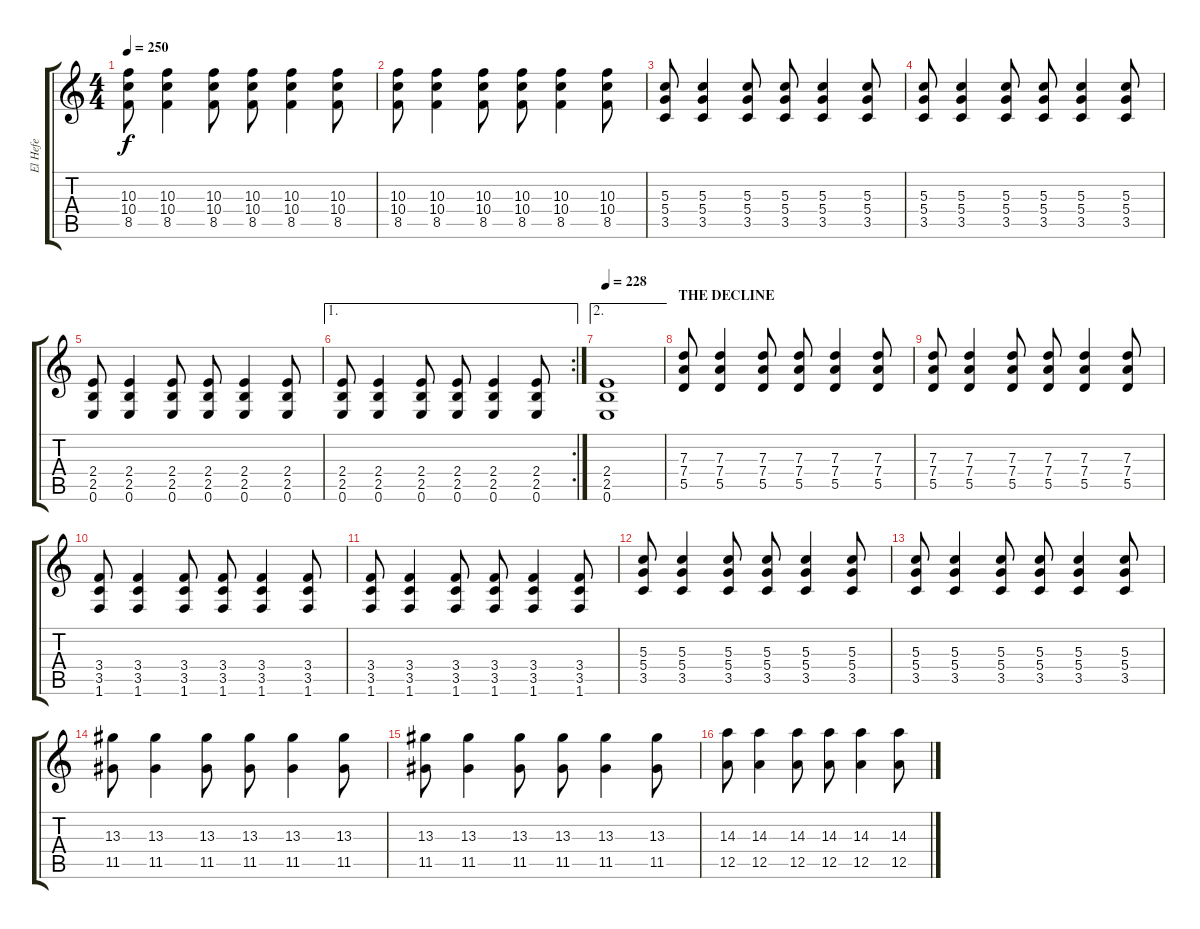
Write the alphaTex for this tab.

\track ("El Hefe" "El Hefe") {instrument overdrivenguitar}
\staff {score tabs}
\tuning (E4 B3 G3 D3 A2 E2) {hide}
\ts (4 4)
\tempo 250
\clef g2
\ks c
(10.3 10.4 8.5).8{dy f} (10.3 10.4 8.5).4 (10.3 10.4 8.5).8 (10.3 10.4 8.5).8 (10.3 10.4 8.5).4 (10.3 10.4 8.5).8 |
(10.3 10.4 8.5).8 (10.3 10.4 8.5).4 (10.3 10.4 8.5).8 (10.3 10.4 8.5).8 (10.3 10.4 8.5).4 (10.3 10.4 8.5).8 |
(5.3 5.4 3.5).8 (5.3 5.4 3.5).4 (5.3 5.4 3.5).8 (5.3 5.4 3.5).8 (5.3 5.4 3.5).4 (5.3 5.4 3.5).8 |
(5.3 5.4 3.5).8 (5.3 5.4 3.5).4 (5.3 5.4 3.5).8 (5.3 5.4 3.5).8 (5.3 5.4 3.5).4 (5.3 5.4 3.5).8 |
(2.4 2.5 0.6).8 (2.4 2.5 0.6).4 (2.4 2.5 0.6).8 (2.4 2.5 0.6).8 (2.4 2.5 0.6).4 (2.4 2.5 0.6).8 |
\ae 1
\rc 2
(2.4 2.5 0.6).8 (2.4 2.5 0.6).4 (2.4 2.5 0.6).8 (2.4 2.5 0.6).8 (2.4 2.5 0.6).4 (2.4 2.5 0.6).8 |
\ae 2
\tempo 228
(2.4 2.5 0.6).1 |
\section ("" "THE DECLINE")
(7.3 7.4 5.5).8 (7.3 7.4 5.5).4 (7.3 7.4 5.5).8 (7.3 7.4 5.5).8 (7.3 7.4 5.5).4 (7.3 7.4 5.5).8 |
(7.3 7.4 5.5).8 (7.3 7.4 5.5).4 (7.3 7.4 5.5).8 (7.3 7.4 5.5).8 (7.3 7.4 5.5).4 (7.3 7.4 5.5).8 |
(3.4 3.5 1.6).8 (3.4 3.5 1.6).4 (3.4 3.5 1.6).8 (3.4 3.5 1.6).8 (3.4 3.5 1.6).4 (3.4 3.5 1.6).8 |
(3.4 3.5 1.6).8 (3.4 3.5 1.6).4 (3.4 3.5 1.6).8 (3.4 3.5 1.6).8 (3.4 3.5 1.6).4 (3.4 3.5 1.6).8 |
(5.3 5.4 3.5).8 (5.3 5.4 3.5).4 (5.3 5.4 3.5).8 (5.3 5.4 3.5).8 (5.3 5.4 3.5).4 (5.3 5.4 3.5).8 |
(5.3 5.4 3.5).8 (5.3 5.4 3.5).4 (5.3 5.4 3.5).8 (5.3 5.4 3.5).8 (5.3 5.4 3.5).4 (5.3 5.4 3.5).8 |
(13.3 11.5).8 (13.3 11.5).4 (13.3 11.5).8 (13.3 11.5).8 (13.3 11.5).4 (13.3 11.5).8 |
(13.3 11.5).8 (13.3 11.5).4 (13.3 11.5).8 (13.3 11.5).8 (13.3 11.5).4 (13.3 11.5).8 |
(14.3 12.5).8 (14.3 12.5).4 (14.3 12.5).8 (14.3 12.5).8 (14.3 12.5).4 (14.3 12.5).8
